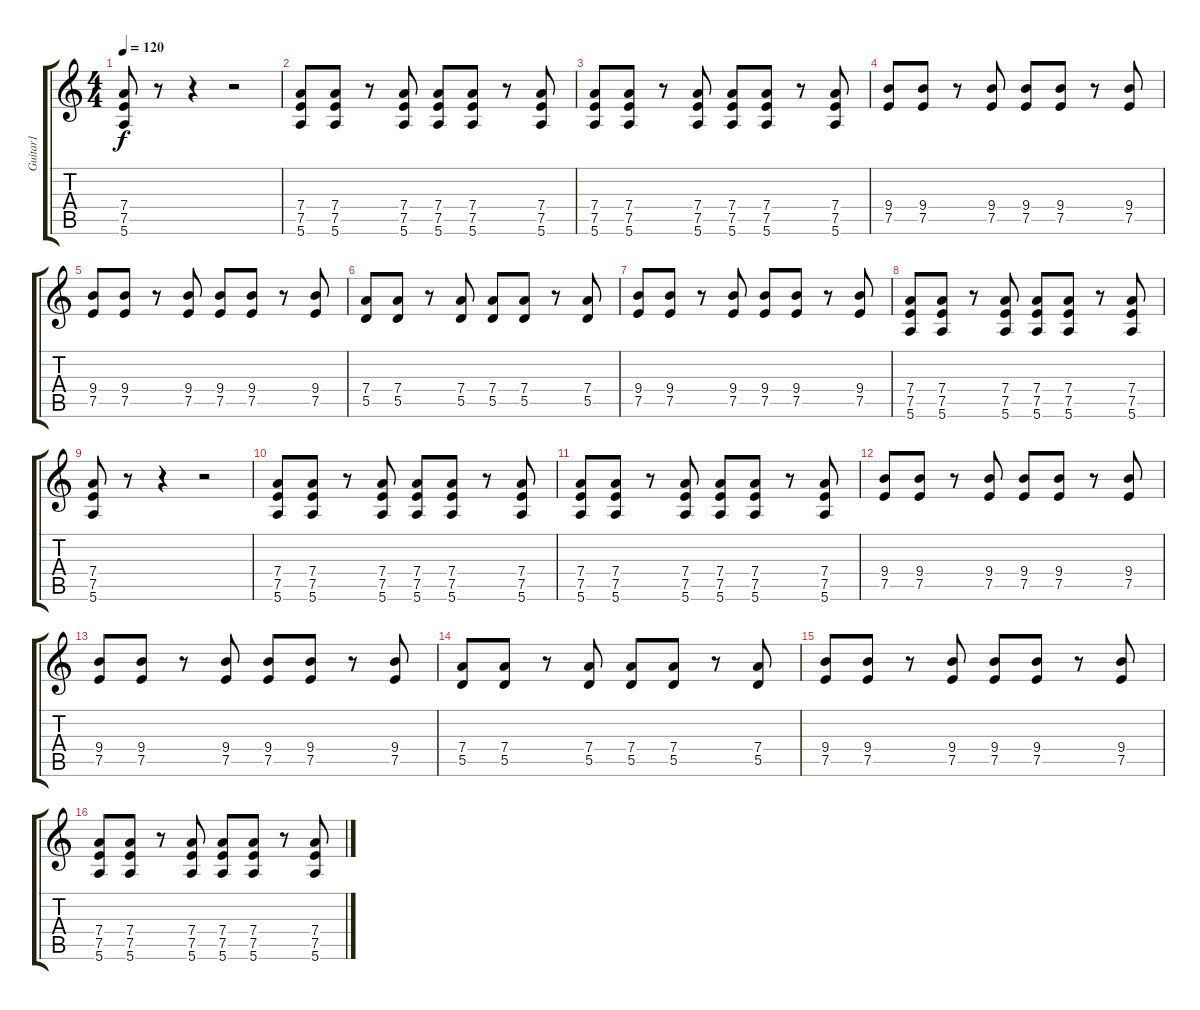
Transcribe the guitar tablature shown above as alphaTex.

\track ("Guitar1" "Guitar1") {instrument distortionguitar}
\staff {score tabs}
\tuning (E4 B3 G3 D3 A2 E2) {hide}
\ts (4 4)
\tempo 120
\clef g2
\ks c
(7.4 7.5 5.6).8{dy f} r.8 r.4 r.2 |
(7.4 7.5 5.6).8 (7.4 7.5 5.6).8 r.8 (7.4 7.5 5.6).8 (7.4 7.5 5.6).8 (7.4 7.5 5.6).8 r.8 (7.4 7.5 5.6).8 |
(7.4 7.5 5.6).8 (7.4 7.5 5.6).8 r.8 (7.4 7.5 5.6).8 (7.4 7.5 5.6).8 (7.4 7.5 5.6).8 r.8 (7.4 7.5 5.6).8 |
(9.4 7.5).8 (9.4 7.5).8 r.8 (9.4 7.5).8 (9.4 7.5).8 (9.4 7.5).8 r.8 (9.4 7.5).8 |
(9.4 7.5).8 (9.4 7.5).8 r.8 (9.4 7.5).8 (9.4 7.5).8 (9.4 7.5).8 r.8 (9.4 7.5).8 |
(7.4 5.5).8 (7.4 5.5).8 r.8 (7.4 5.5).8 (7.4 5.5).8 (7.4 5.5).8 r.8 (7.4 5.5).8 |
(9.4 7.5).8 (9.4 7.5).8 r.8 (9.4 7.5).8 (9.4 7.5).8 (9.4 7.5).8 r.8 (9.4 7.5).8 |
(7.4 7.5 5.6).8 (7.4 7.5 5.6).8 r.8 (7.4 7.5 5.6).8 (7.4 7.5 5.6).8 (7.4 7.5 5.6).8 r.8 (7.4 7.5 5.6).8 |
(7.4 7.5 5.6).8 r.8 r.4 r.2 |
(7.4 7.5 5.6).8 (7.4 7.5 5.6).8 r.8 (7.4 7.5 5.6).8 (7.4 7.5 5.6).8 (7.4 7.5 5.6).8 r.8 (7.4 7.5 5.6).8 |
(7.4 7.5 5.6).8 (7.4 7.5 5.6).8 r.8 (7.4 7.5 5.6).8 (7.4 7.5 5.6).8 (7.4 7.5 5.6).8 r.8 (7.4 7.5 5.6).8 |
(9.4 7.5).8 (9.4 7.5).8 r.8 (9.4 7.5).8 (9.4 7.5).8 (9.4 7.5).8 r.8 (9.4 7.5).8 |
(9.4 7.5).8 (9.4 7.5).8 r.8 (9.4 7.5).8 (9.4 7.5).8 (9.4 7.5).8 r.8 (9.4 7.5).8 |
(7.4 5.5).8 (7.4 5.5).8 r.8 (7.4 5.5).8 (7.4 5.5).8 (7.4 5.5).8 r.8 (7.4 5.5).8 |
(9.4 7.5).8 (9.4 7.5).8 r.8 (9.4 7.5).8 (9.4 7.5).8 (9.4 7.5).8 r.8 (9.4 7.5).8 |
(7.4 7.5 5.6).8 (7.4 7.5 5.6).8 r.8 (7.4 7.5 5.6).8 (7.4 7.5 5.6).8 (7.4 7.5 5.6).8 r.8 (7.4 7.5 5.6).8
